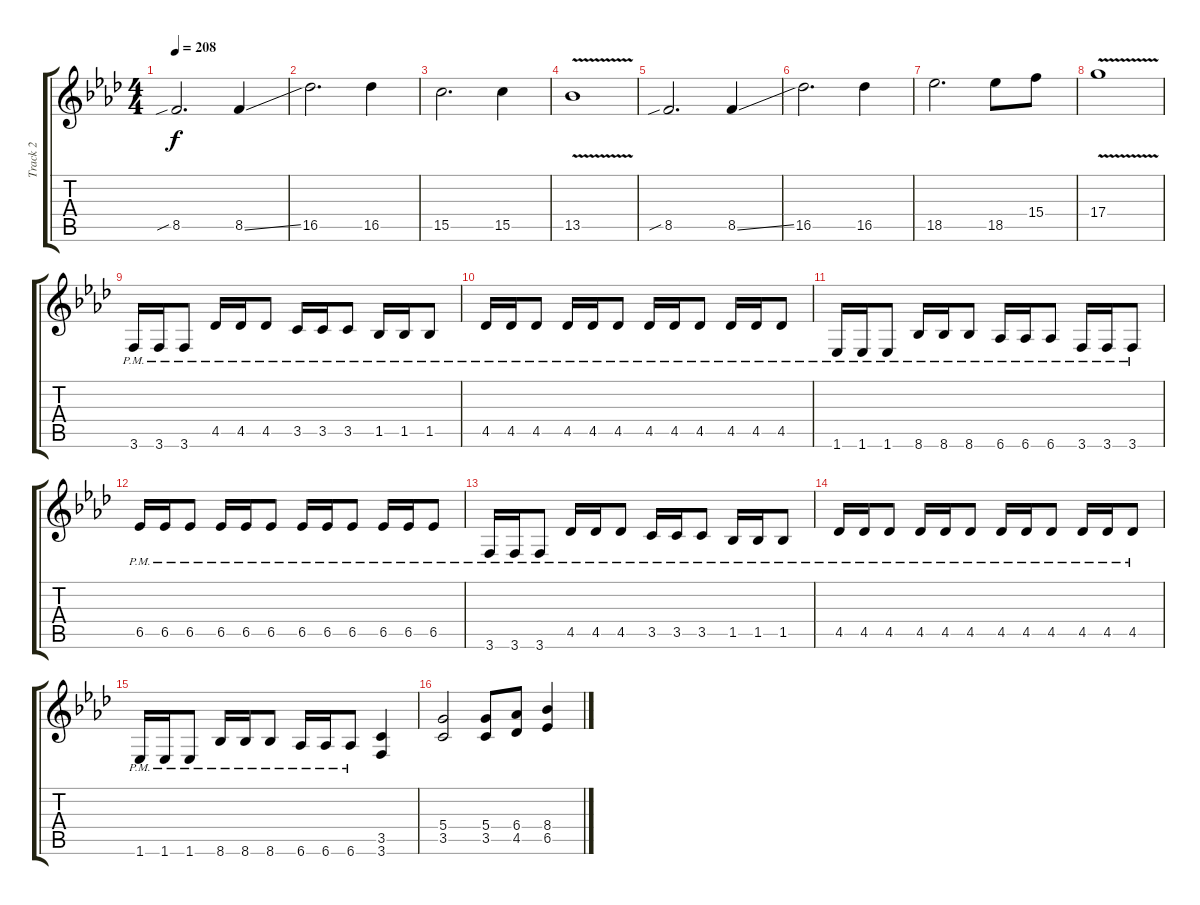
\track ("Track 2" "Track 2") {instrument distortionguitar}
\staff {score tabs}
\tuning (E4 B3 G3 D3 A2 D2) {hide}
\ts (4 4)
\tempo 208
\clef g2
\ks ab
8.5{sib}.2{d dy f} 8.5{ss}.4 |
16.5.2{d} 16.5.4 |
15.5.2{d} 15.5.4 |
13.5{v}.1 |
8.5{sib}.2{d} 8.5{ss}.4 |
16.5.2{d} 16.5.4 |
18.5.2{d} 18.5.8 15.4.8 |
17.4{v}.1 |
3.6{pm}.16 3.6{pm}.16 3.6{pm}.8 4.5{pm}.16 4.5{pm}.16 4.5{pm}.8 3.5{pm}.16 3.5{pm}.16 3.5{pm}.8 1.5{pm}.16 1.5{pm}.16 1.5{pm}.8 |
4.5{pm}.16 4.5{pm}.16 4.5{pm}.8 4.5{pm}.16 4.5{pm}.16 4.5{pm}.8 4.5{pm}.16 4.5{pm}.16 4.5{pm}.8 4.5{pm}.16 4.5{pm}.16 4.5{pm}.8 |
1.6{pm}.16 1.6{pm}.16 1.6{pm}.8 8.6{pm}.16 8.6{pm}.16 8.6{pm}.8 6.6{pm}.16 6.6{pm}.16 6.6{pm}.8 3.6{pm}.16 3.6{pm}.16 3.6{pm}.8 |
6.5{pm}.16 6.5{pm}.16 6.5{pm}.8 6.5{pm}.16 6.5{pm}.16 6.5{pm}.8 6.5{pm}.16 6.5{pm}.16 6.5{pm}.8 6.5{pm}.16 6.5{pm}.16 6.5{pm}.8 |
3.6{pm}.16 3.6{pm}.16 3.6{pm}.8 4.5{pm}.16 4.5{pm}.16 4.5{pm}.8 3.5{pm}.16 3.5{pm}.16 3.5{pm}.8 1.5{pm}.16 1.5{pm}.16 1.5{pm}.8 |
4.5{pm}.16 4.5{pm}.16 4.5{pm}.8 4.5{pm}.16 4.5{pm}.16 4.5{pm}.8 4.5{pm}.16 4.5{pm}.16 4.5{pm}.8 4.5{pm}.16 4.5{pm}.16 4.5{pm}.8 |
1.6{pm}.16 1.6{pm}.16 1.6{pm}.8 8.6{pm}.16 8.6{pm}.16 8.6{pm}.8 6.6{pm}.16 6.6{pm}.16 6.6{pm}.8 (3.5 3.6).4 |
(5.4 3.5).2 (5.4 3.5).8 (6.4 4.5).8 (8.4 6.5).4
